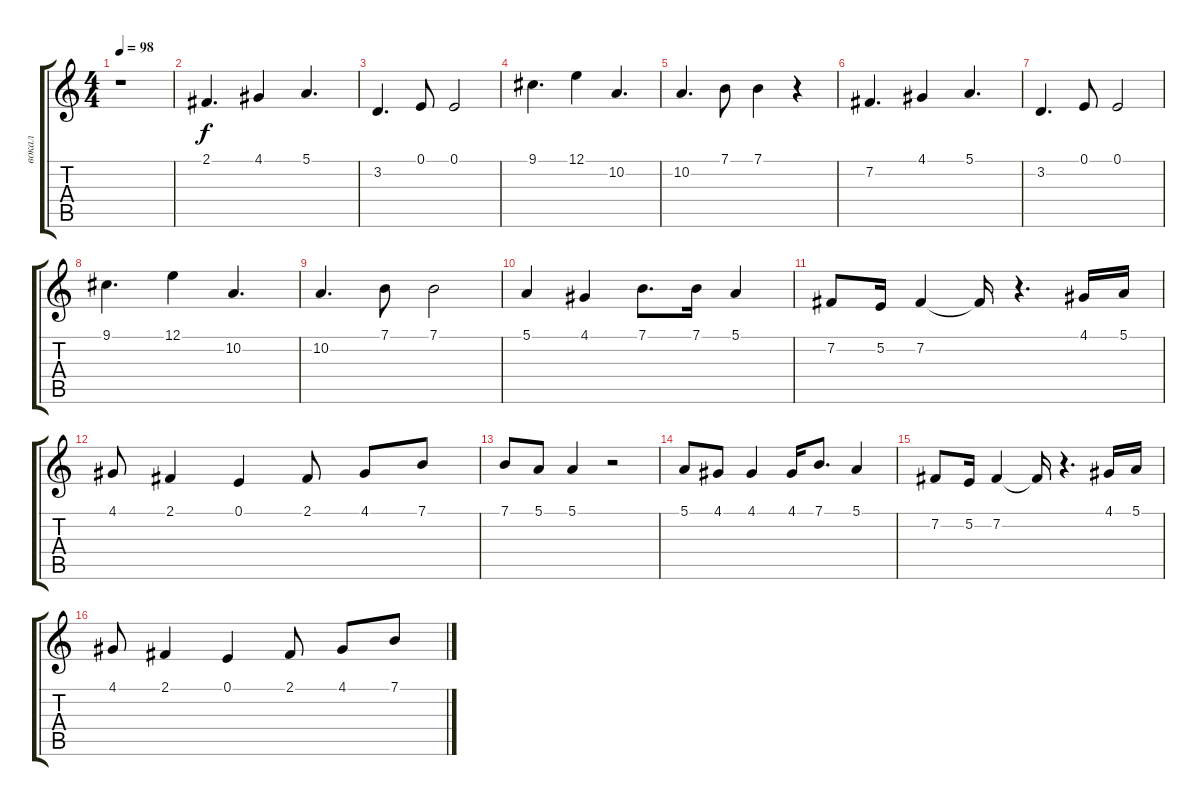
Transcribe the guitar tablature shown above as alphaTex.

\track ("вокал" "вокал") {instrument reedorgan}
\staff {score tabs}
\tuning (E4 B3 G3 D3 A2 E2) {hide}
\ts (4 4)
\tempo 98
\clef g2
\ks c
r.1{dy f} |
2.1.4{d} 4.1.4 5.1.4{d} |
3.2.4{d} 0.1.8 0.1.2 |
9.1.4{d} 12.1.4 10.2.4{d} |
10.2.4{d} 7.1.8 7.1.4 r.4 |
7.2.4{d} 4.1.4 5.1.4{d} |
3.2.4{d} 0.1.8 0.1.2 |
9.1.4{d} 12.1.4 10.2.4{d} |
10.2.4{d} 7.1.8 7.1.2 |
5.1.4 4.1.4 7.1.8{d} 7.1.16 5.1.4 |
7.2.8 5.2.16 7.2.4 7.2{t}.16 r.4{d} 4.1.16 5.1.16 |
4.1.8 2.1.4 0.1.4 2.1.8 4.1.8 7.1.8 |
7.1.8 5.1.8 5.1.4 r.2 |
5.1.8 4.1.8 4.1.4 4.1.16 7.1.8{d} 5.1.4 |
7.2.8 5.2.16 7.2.4 7.2{t}.16 r.4{d} 4.1.16 5.1.16 |
4.1.8 2.1.4 0.1.4 2.1.8 4.1.8 7.1.8
